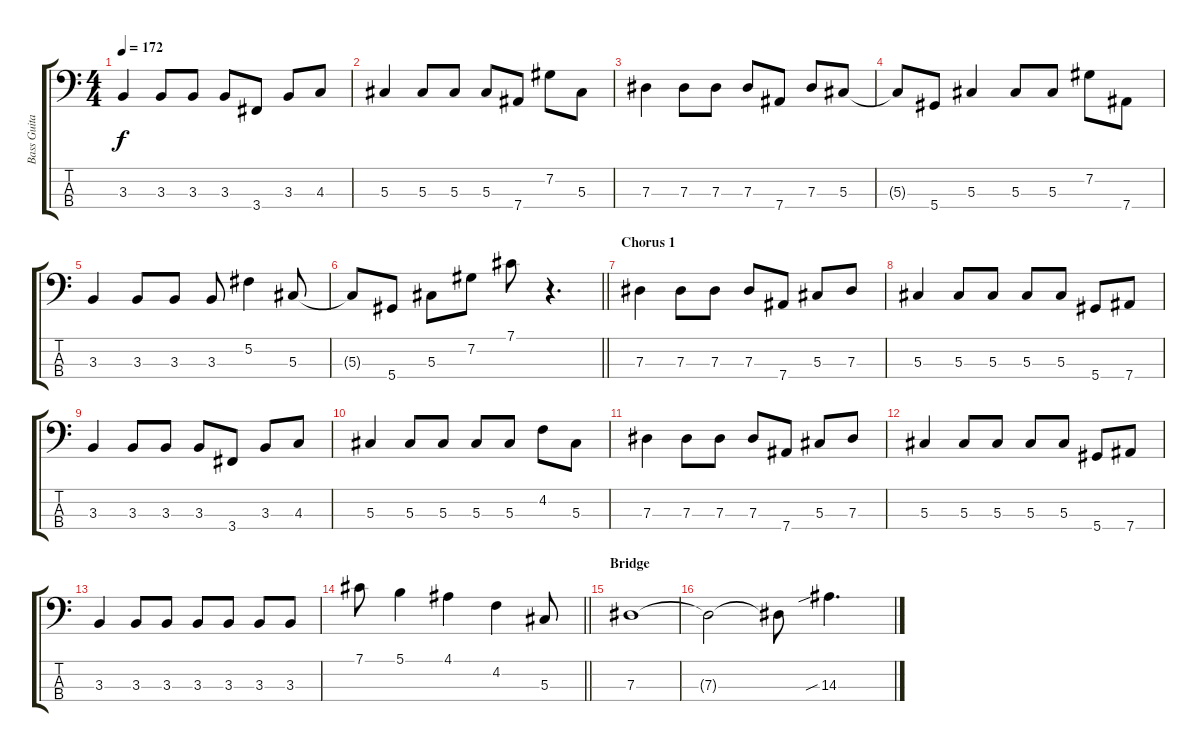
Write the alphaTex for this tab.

\track ("Bass Guitar: Taiji" "Bass Guita") {instrument electricbassfinger}
\staff {score tabs}
\tuning (Gb2 Db2 Ab1 Eb1) {hide}
\ts (4 4)
\tempo 172
\clef f4
\ks c
3.3.4{dy f} 3.3.8 3.3.8 3.3.8 3.4.8 3.3.8 4.3.8 |
5.3.4 5.3.8 5.3.8 5.3.8 7.4.8 7.2.8 5.3.8 |
7.3.4 7.3.8 7.3.8 7.3.8 7.4.8 7.3.8 5.3.8 |
5.3{t}.8 5.4.8 5.3.4 5.3.8 5.3.8 7.2.8 7.4.8 |
3.3.4 3.3.8 3.3.8 3.3.8 5.2.4 5.3.8 |
\barLineRight lightlight
5.3{t}.8 5.4.8 5.3.8 7.2.8 7.1.8 r.4{d} |
\section ("" "Chorus 1")
7.3.4 7.3.8 7.3.8 7.3.8 7.4.8 5.3.8 7.3.8 |
5.3.4 5.3.8 5.3.8 5.3.8 5.3.8 5.4.8 7.4.8 |
3.3.4 3.3.8 3.3.8 3.3.8 3.4.8 3.3.8 4.3.8 |
5.3.4 5.3.8 5.3.8 5.3.8 5.3.8 4.2.8 5.3.8 |
7.3.4 7.3.8 7.3.8 7.3.8 7.4.8 5.3.8 7.3.8 |
5.3.4 5.3.8 5.3.8 5.3.8 5.3.8 5.4.8 7.4.8 |
3.3.4 3.3.8 3.3.8 3.3.8 3.3.8 3.3.8 3.3.8 |
\barLineRight lightlight
7.1.8 5.1.4 4.1.4 4.2.4 5.3.8 |
\section ("" "Bridge")
7.3.1 |
7.3{t}.2 7.3{t}.8 14.3{sib}.4{d}
